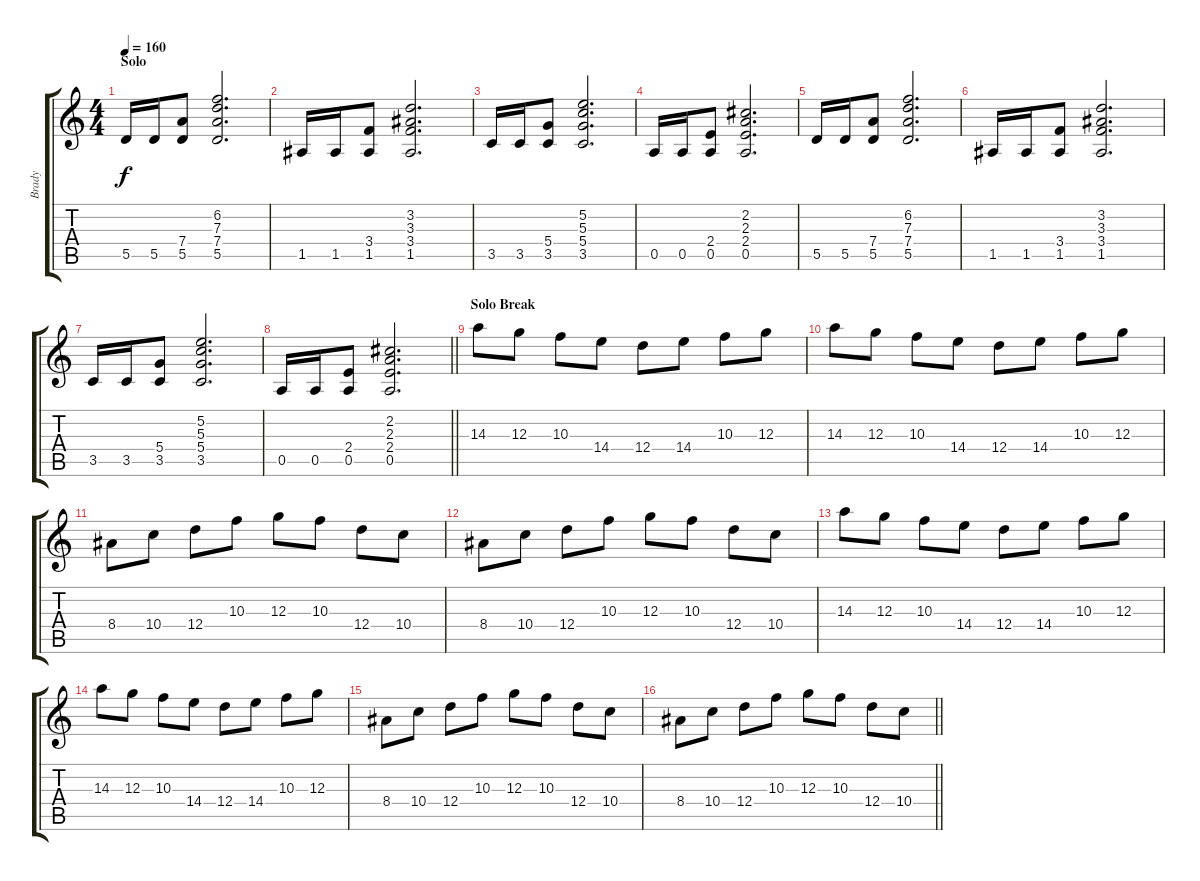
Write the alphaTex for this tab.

\track ("Brady" "Brady") {instrument distortionguitar}
\staff {score tabs}
\tuning (E4 B3 G3 D3 A2 E2) {hide}
\ts (4 4)
\section ("" "Solo")
\tempo 160
\clef g2
\ks c
5.5.16{dy f} 5.5.16 (7.4 5.5).8 (6.2 7.3 7.4 5.5).2{d} |
1.5.16 1.5.16 (3.4 1.5).8 (3.2 3.3 3.4 1.5).2{d} |
3.5.16 3.5.16 (5.4 3.5).8 (5.2 5.3 5.4 3.5).2{d} |
0.5.16 0.5.16 (2.4 0.5).8 (2.2 2.3 2.4 0.5).2{d} |
5.5.16 5.5.16 (7.4 5.5).8 (6.2 7.3 7.4 5.5).2{d} |
1.5.16 1.5.16 (3.4 1.5).8 (3.2 3.3 3.4 1.5).2{d} |
3.5.16 3.5.16 (5.4 3.5).8 (5.2 5.3 5.4 3.5).2{d} |
\barLineRight lightlight
0.5.16 0.5.16 (2.4 0.5).8 (2.2 2.3 2.4 0.5).2{d} |
\section ("" "Solo Break")
14.3.8 12.3.8 10.3.8 14.4.8 12.4.8 14.4.8 10.3.8 12.3.8 |
14.3.8 12.3.8 10.3.8 14.4.8 12.4.8 14.4.8 10.3.8 12.3.8 |
8.4.8 10.4.8 12.4.8 10.3.8 12.3.8 10.3.8 12.4.8 10.4.8 |
8.4.8 10.4.8 12.4.8 10.3.8 12.3.8 10.3.8 12.4.8 10.4.8 |
14.3.8 12.3.8 10.3.8 14.4.8 12.4.8 14.4.8 10.3.8 12.3.8 |
14.3.8 12.3.8 10.3.8 14.4.8 12.4.8 14.4.8 10.3.8 12.3.8 |
8.4.8 10.4.8 12.4.8 10.3.8 12.3.8 10.3.8 12.4.8 10.4.8 |
\barLineRight lightlight
8.4.8 10.4.8 12.4.8 10.3.8 12.3.8 10.3.8 12.4.8 10.4.8
